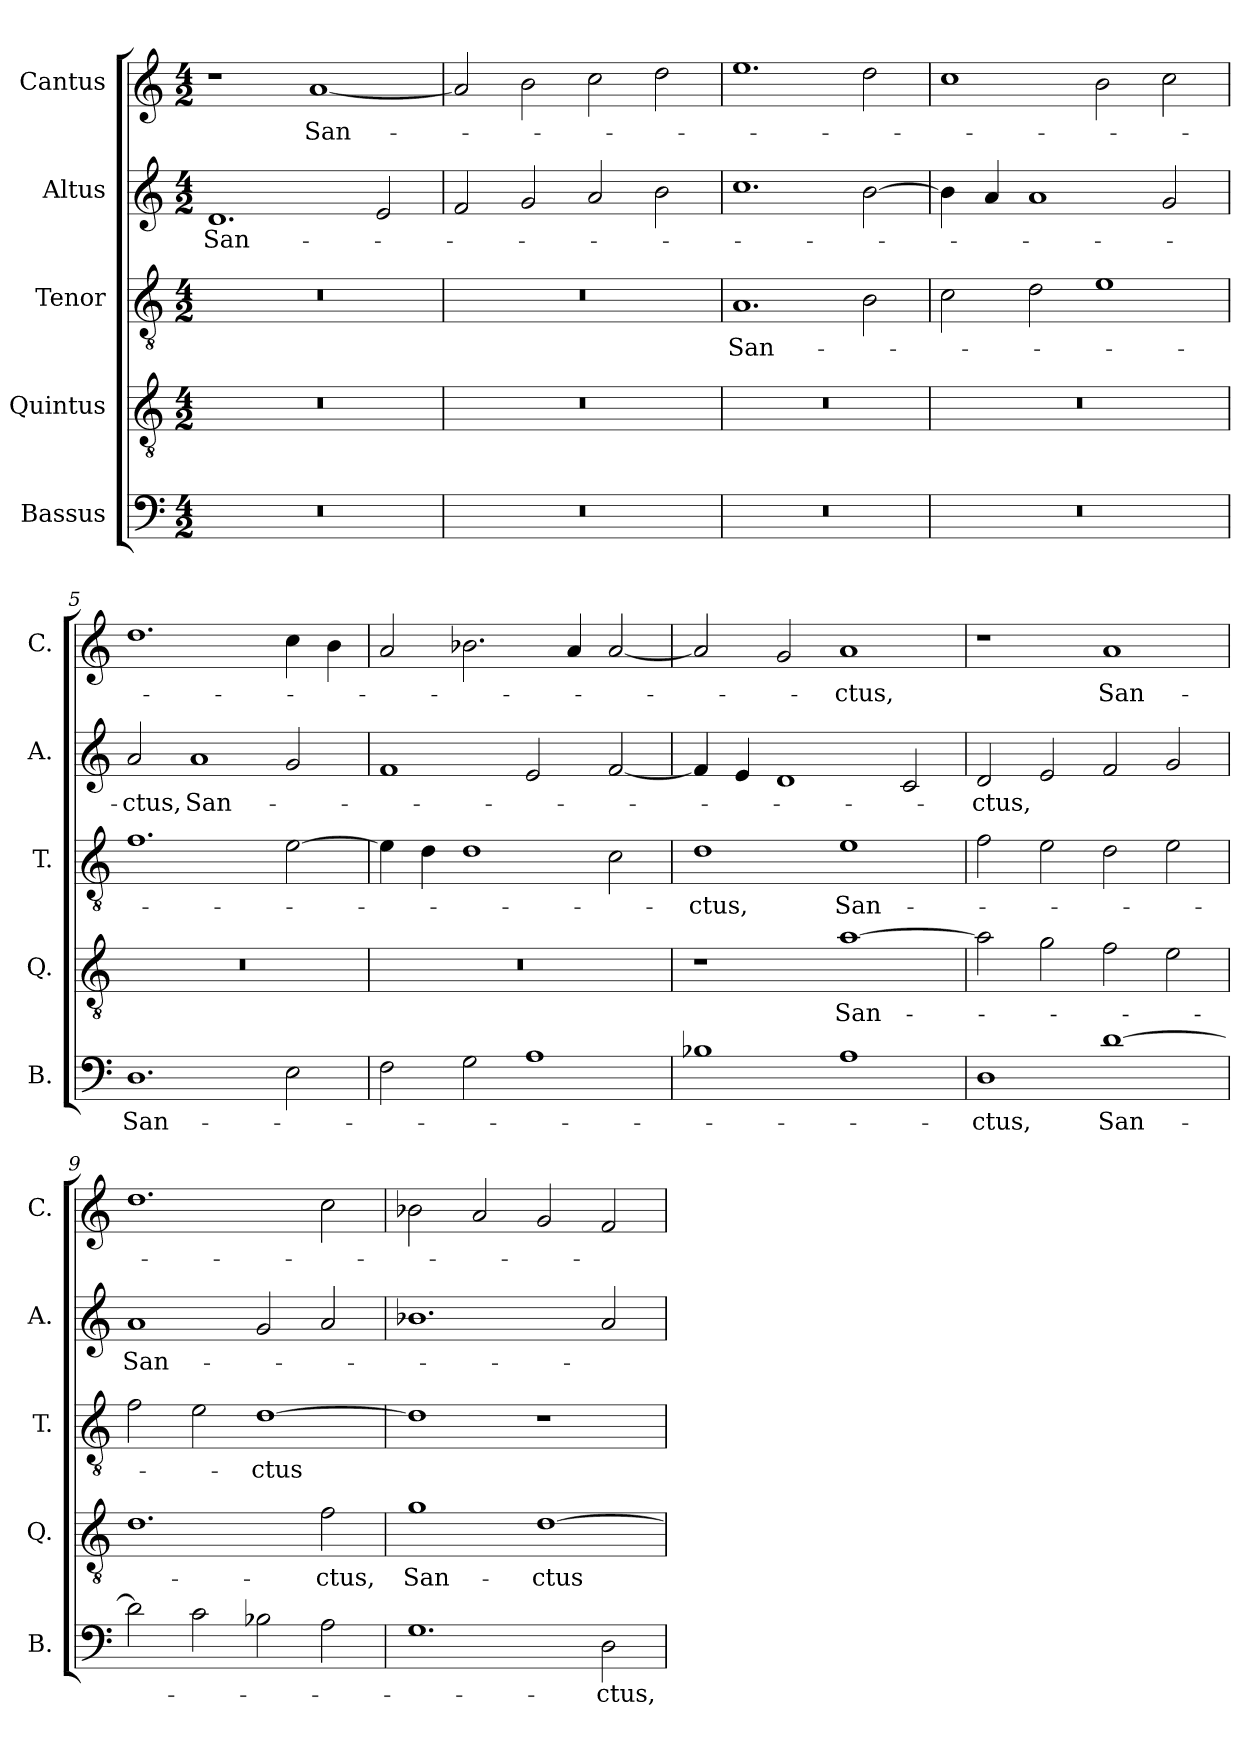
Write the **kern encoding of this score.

**kern	**text	**kern	**text	**kern	**text	**kern	**text	**kern	**text
*part5	*part5	*part4	*part4	*part3	*part3	*part2	*part2	*part1	*part1
*staff5	*staff5	*staff4	*staff4	*staff3	*staff3	*staff2	*staff2	*staff1	*staff1
*I"Bassus	*	*I"Quintus	*	*I"Tenor	*	*I"Altus	*	*I"Cantus	*
*I'B.	*	*I'Q.	*	*I'T.	*	*I'A.	*	*I'C.	*
*clefF4	*	*clefGv2	*	*clefGv2	*	*clefG2	*	*clefG2	*
*	*	*ITrd7c12	*	*ITrd7c12	*	*	*	*	*
*k[]	*	*k[]	*	*k[]	*	*k[]	*	*k[]	*
*C:	*	*C:	*	*C:	*	*C:	*	*C:	*
*M4/2	*	*M4/2	*	*M4/2	*	*M4/2	*	*M4/2	*
=1	=1	=1	=1	=1	=1	=1	=1	=1	=1
0r	.	0r	.	0r	.	1.d/	San-	1r	.
.	.	.	.	.	.	.	.	[1a/	San-
.	.	.	.	.	.	2e/	.	.	.
=2	=2	=2	=2	=2	=2	=2	=2	=2	=2
0r	.	0r	.	0r	.	2f/	.	2a/]	.
.	.	.	.	.	.	2g/	.	2b\	.
.	.	.	.	.	.	2a/	.	2cc\	.
.	.	.	.	.	.	2b\	.	2dd\	.
=3	=3	=3	=3	=3	=3	=3	=3	=3	=3
0r	.	0r	.	1.AA/	San-	1.cc\	.	1.ee\	.
.	.	.	.	2BB\	.	[2b\	.	2dd\	.
=4	=4	=4	=4	=4	=4	=4	=4	=4	=4
0r	.	0r	.	2C\	.	4b\]	.	1cc\	.
.	.	.	.	.	.	4a/	.	.	.
.	.	.	.	2D\	.	1a/	.	.	.
.	.	.	.	1E\	.	.	.	2b\	.
.	.	.	.	.	.	2g/	.	2cc\	.
=5	=5	=5	=5	=5	=5	=5	=5	=5	=5
1.D\	San-	0r	.	1.F\	.	2a/	-ctus,	1.dd\	.
.	.	.	.	.	.	1a/	San-	.	.
2E\	.	.	.	[2E\	.	2g/	.	4cc\	.
.	.	.	.	.	.	.	.	4b\	.
=6	=6	=6	=6	=6	=6	=6	=6	=6	=6
2F\	.	0r	.	4E\]	.	1f/	.	2a/	.
.	.	.	.	4D\	.	.	.	.	.
2G\	.	.	.	1D\	.	.	.	2.b-X\	.
1A\	.	.	.	.	.	2e/	.	.	.
.	.	.	.	.	.	.	.	4a/	.
.	.	.	.	2C\	.	[2f/	.	[2a/	.
=7	=7	=7	=7	=7	=7	=7	=7	=7	=7
1B-\	.	1r	.	1D\	-ctus,	4f/]	.	2a/]	.
.	.	.	.	.	.	4e/	.	.	.
.	.	.	.	.	.	1d/	.	2g/	.
1A\	.	[1A\	San-	1E\	San-	.	.	1a/	-ctus,
.	.	.	.	.	.	2c/	.	.	.
=8	=8	=8	=8	=8	=8	=8	=8	=8	=8
1D\	-ctus,	2A\]	.	2F\	.	2d/	-ctus,	1r	.
.	.	2G\	.	2E\	.	2e/	.	.	.
[1d\	San-	2F\	.	2D\	.	2f/	.	1a/	San-
.	.	2E\	.	2E\	.	2g/	.	.	.
=9	=9	=9	=9	=9	=9	=9	=9	=9	=9
2d\]	.	1.D\	.	2F\	.	1a/	San-	1.dd\	.
2c\	.	.	.	2E\	.	.	.	.	.
2B-X\	.	.	.	[1D\	-ctus	2g/	.	.	.
2A\	.	2F\	-ctus,	.	.	2a/	.	2cc\	.
=10	=10	=10	=10	=10	=10	=10	=10	=10	=10
1.G\	.	1G\	San-	1D\]	.	1.b-X\	.	2b-X\	.
.	.	.	.	.	.	.	.	2a/	.
.	.	[1D\	-ctus	1r	.	.	.	2g/	.
2D\	-ctus,	.	.	.	.	2a/	.	2f/	.
=	=	=	=	=	=	=	=	=	=
*-	*-	*-	*-	*-	*-	*-	*-	*-	*-
